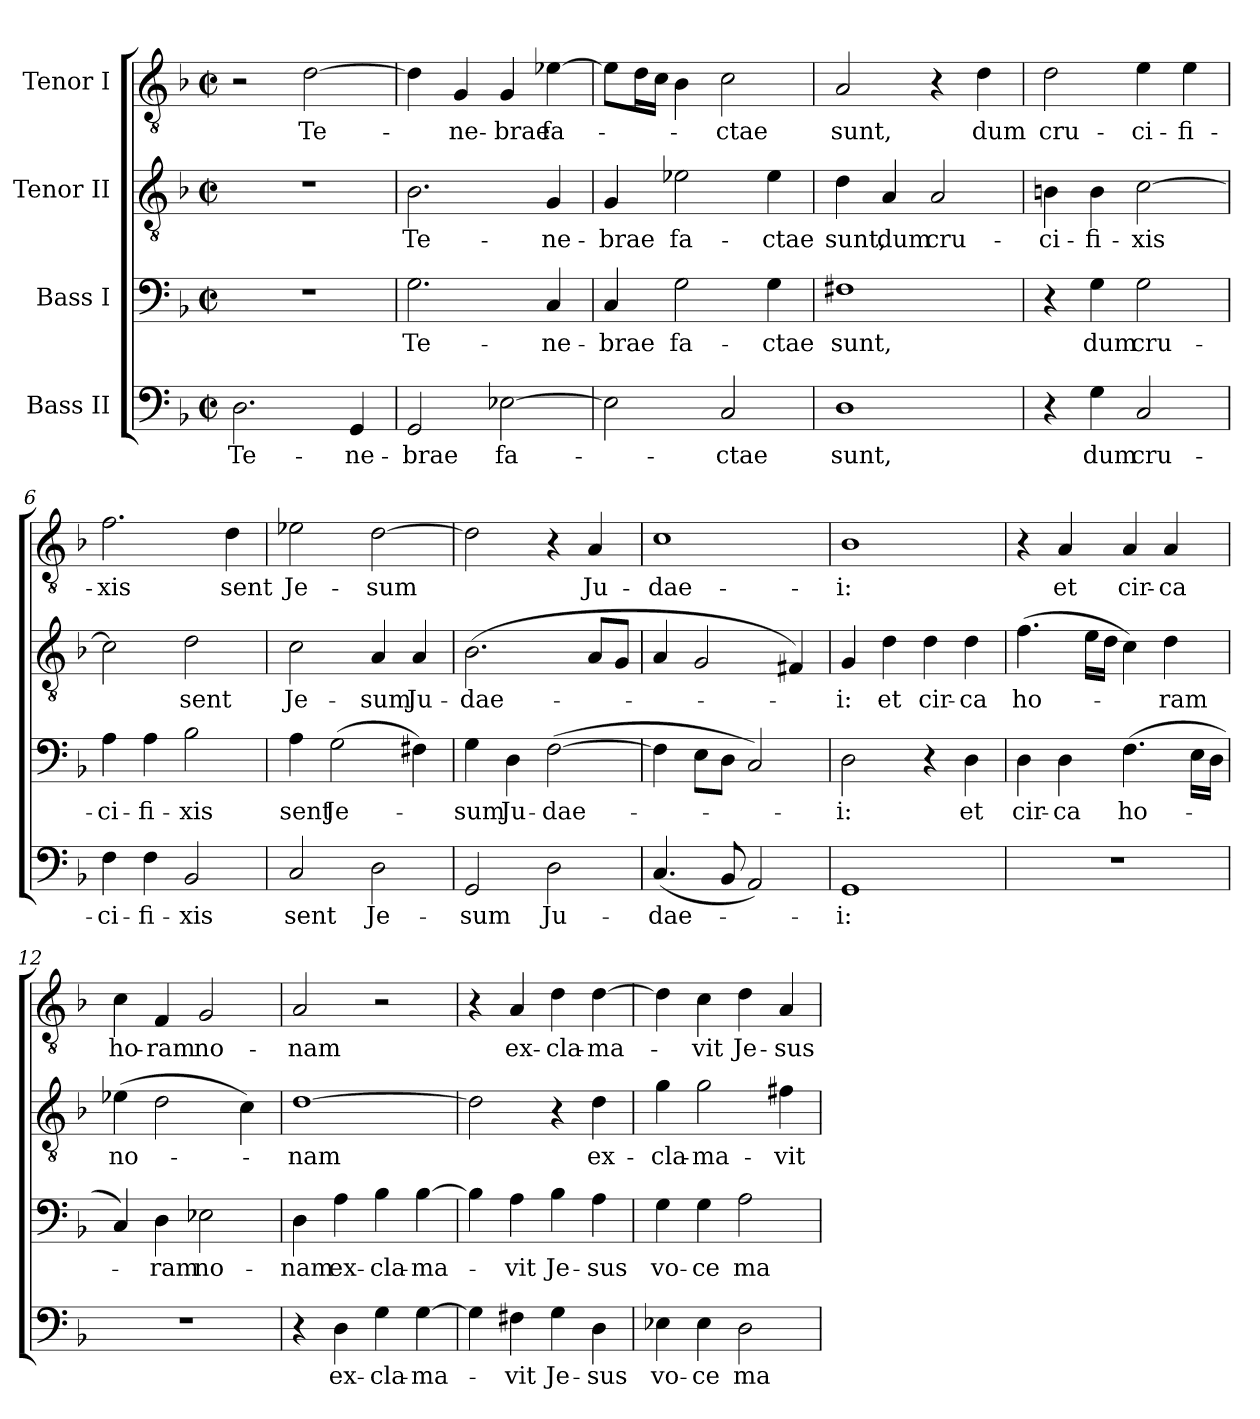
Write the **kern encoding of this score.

**kern	**text	**kern	**text	**kern	**text	**kern	**text
*part4	*part4	*part3	*part3	*part2	*part2	*part1	*part1
*staff4	*staff4	*staff3	*staff3	*staff2	*staff2	*staff1	*staff1
*I"Bass II	*	*I"Bass I	*	*I"Tenor II	*	*I"Tenor I	*
*clefF4	*	*clefF4	*	*clefGv2	*	*clefGv2	*
*k[b-]	*	*k[b-]	*	*k[b-]	*	*k[b-]	*
*F:	*	*F:	*	*F:	*	*F:	*
*M2/2	*	*M2/2	*	*M2/2	*	*M2/2	*
*met(c|)	*	*met(c|)	*	*met(c|)	*	*met(c|)	*
=1	=1	=1	=1	=1	=1	=1	=1
!	!LO:LY:b	!	!	!	!	!	!
2.D\	Te-	1r	.	1r	.	2r	.
!	!	!	!	!	!	!	!LO:LY:b
.	.	.	.	.	.	[2d\	Te-
!	!LO:LY:b	!	!	!	!	!	!
4GG/	-ne-	.	.	.	.	.	.
=2	=2	=2	=2	=2	=2	=2	=2
!	!LO:LY:b	!	!LO:LY:b	!	!LO:LY:b	!	!
2GG/	-brae	2.G\	Te-	2.B-\	Te-	4d\]	.
!	!	!	!	!	!	!	!LO:LY:b
.	.	.	.	.	.	4G/	-ne-
!	!LO:LY:b	!	!	!	!	!	!LO:LY:b
[2E-X\	fa-	.	.	.	.	4G/	-brae
!	!	!	!LO:LY:b	!	!LO:LY:b	!	!LO:LY:b
.	.	4C/	-ne-	4G/	-ne-	[4e-X\	fa-
=3	=3	=3	=3	=3	=3	=3	=3
!	!	!	!LO:LY:b	!	!LO:LY:b	!	!
2E-\]	.	4C/	-brae	4G/	-brae	8e-\L]	.
.	.	.	.	.	.	16d\L	.
.	.	.	.	.	.	16c\JJ	.
!	!	!	!LO:LY:b	!	!LO:LY:b	!	!
.	.	2G\	fa-	2e-X\	fa-	4B-\	.
!	!LO:LY:b	!	!	!	!	!	!LO:LY:b
2C/	-ctae	.	.	.	.	2c\	-ctae
!	!	!	!LO:LY:b	!	!LO:LY:b	!	!
.	.	4G\	-ctae	4e-\	-ctae	.	.
=4	=4	=4	=4	=4	=4	=4	=4
!	!LO:LY:b	!	!LO:LY:b	!	!LO:LY:b	!	!LO:LY:b
1D	sunt,	1F#X	sunt,	4d\	sunt,	2A/	sunt,
!	!	!	!	!	!LO:LY:b	!	!
.	.	.	.	4A/	dum	.	.
!	!	!	!	!	!LO:LY:b	!	!
.	.	.	.	2A/	cru-	4r	.
!	!	!	!	!	!	!	!LO:LY:b
.	.	.	.	.	.	4d\	dum
=5	=5	=5	=5	=5	=5	=5	=5
!	!	!	!	!	!LO:LY:b	!	!LO:LY:b
4r	.	4r	.	4Bn\	-ci-	2d\	cru-
!	!LO:LY:b	!	!LO:LY:b	!	!LO:LY:b	!	!
4G\	dum	4G\	dum	4B\	-fi-	.	.
!	!LO:LY:b	!	!LO:LY:b	!	!LO:LY:b	!	!LO:LY:b
2C/	cru-	2G\	cru-	[2c\	-xis	4e\	-ci-
!	!	!	!	!	!	!	!LO:LY:b
.	.	.	.	.	.	4e\	-fi-
!!LO:LB:g=z
=6	=6	=6	=6	=6	=6	=6	=6
!	!LO:LY:b	!	!LO:LY:b	!	!	!	!LO:LY:b
4F\	-ci-	4A\	-ci-	2c\]	.	2.f\	-xis
!	!LO:LY:b	!	!LO:LY:b	!	!	!	!
4F\	-fi-	4A\	-fi-	.	.	.	.
!	!LO:LY:b	!	!LO:LY:b	!	!LO:LY:b	!	!
2BB-/	-xis	2B-\	-xis	2d\	sent	.	.
!	!	!	!	!	!	!	!LO:LY:b
.	.	.	.	.	.	4d\	sent
=7	=7	=7	=7	=7	=7	=7	=7
!	!LO:LY:b	!	!LO:LY:b	!	!LO:LY:b	!	!LO:LY:b
2C/	sent	4A\	sent	2c\	Je-	2e-X\	Je-
!	!	!	!LO:LY:b	!	!	!	!
.	.	(>2G\	Je-	.	.	.	.
!	!LO:LY:b	!	!	!	!LO:LY:b	!	!LO:LY:b
2D\	Je-	.	.	4A/	-sum	[2d\	-sum
!	!	!	!	!	!LO:LY:b	!	!
.	.	4F#X\)	.	4A/	Ju-	.	.
=8	=8	=8	=8	=8	=8	=8	=8
!	!LO:LY:b	!	!LO:LY:b	!	!LO:LY:b	!	!
2GG/	-sum	4G\	-sum	(>2.B-\	-dae-	2d\]	.
!	!	!	!LO:LY:b	!	!	!	!
.	.	4D\	Ju-	.	.	.	.
!	!LO:LY:b	!	!LO:LY:b	!	!	!	!
2D\	Ju-	(>[2F\	-dae-	.	.	4r	.
!	!	!	!	!	!	!	!LO:LY:b
.	.	.	.	8A/L	.	4A/	Ju-
.	.	.	.	8G/J	.	.	.
=9	=9	=9	=9	=9	=9	=9	=9
!	!LO:LY:b	!	!	!	!	!	!LO:LY:b
(<4.C/	-dae-	4F\]	.	4A/	.	1c	-dae-
.	.	8E\L	.	2G/	.	.	.
8BB-/	.	8D\J	.	.	.	.	.
2AA/)	.	2C/)	.	.	.	.	.
.	.	.	.	4F#X/)	.	.	.
=10	=10	=10	=10	=10	=10	=10	=10
!	!LO:LY:b	!	!LO:LY:b	!	!LO:LY:b	!	!LO:LY:b
1GG	-i:	2D\	-i:	4G/	-i:	1B-	-i:
!	!	!	!	!	!LO:LY:b	!	!
.	.	.	.	4d\	et	.	.
!	!	!	!	!	!LO:LY:b	!	!
.	.	4r	.	4d\	cir-	.	.
!	!	!	!LO:LY:b	!	!LO:LY:b	!	!
.	.	4D\	et	4d\	-ca	.	.
!!LO:PB:g=z
=11	=11	=11	=11	=11	=11	=11	=11
!	!	!	!LO:LY:b	!	!LO:LY:b	!	!
1r	.	4D\	cir-	(>4.f\	ho-	4r	.
!	!	!	!LO:LY:b	!	!	!	!LO:LY:b
.	.	4D\	-ca	.	.	4A/	et
.	.	.	.	16e\LL	.	.	.
.	.	.	.	16d\JJ	.	.	.
!	!	!	!LO:LY:b	!	!	!	!LO:LY:b
.	.	(>4.F\	ho-	4c\)	.	4A/	cir-
!	!	!	!	!	!LO:LY:b	!	!LO:LY:b
.	.	.	.	4d\	-ram	4A/	-ca
.	.	16E\LL	.	.	.	.	.
.	.	16D\JJ	.	.	.	.	.
=12	=12	=12	=12	=12	=12	=12	=12
!	!	!	!	!	!LO:LY:b	!	!LO:LY:b
1r	.	4C/)	.	(>4e-X\	no-	4c\	ho-
!	!	!	!LO:LY:b	!	!	!	!LO:LY:b
.	.	4D\	-ram	2d\	.	4F/	-ram
!	!	!	!LO:LY:b	!	!	!	!LO:LY:b
.	.	2E-X\	no-	.	.	2G/	no-
.	.	.	.	4c\)	.	.	.
=13	=13	=13	=13	=13	=13	=13	=13
!	!	!	!LO:LY:b	!	!LO:LY:b	!	!LO:LY:b
4r	.	4D\	-nam	[1d	-nam	2A/	-nam
!	!LO:LY:b	!	!LO:LY:b	!	!	!	!
4D\	ex-	4A\	ex-	.	.	.	.
!	!LO:LY:b	!	!LO:LY:b	!	!	!	!
4G\	-cla-	4B-\	-cla-	.	.	2r	.
!	!LO:LY:b	!	!LO:LY:b	!	!	!	!
[4G\	-ma-	[4B-\	-ma-	.	.	.	.
=14	=14	=14	=14	=14	=14	=14	=14
4G\]	.	4B-\]	.	2d\]	.	4r	.
!	!LO:LY:b	!	!LO:LY:b	!	!	!	!LO:LY:b
4F#X\	-vit	4A\	-vit	.	.	4A/	ex-
!	!LO:LY:b	!	!LO:LY:b	!	!	!	!LO:LY:b
4G\	Je-	4B-\	Je-	4r	.	4d\	-cla-
!	!LO:LY:b	!	!LO:LY:b	!	!LO:LY:b	!	!LO:LY:b
4D\	-sus	4A\	-sus	4d\	ex-	[4d\	-ma-
=15	=15	=15	=15	=15	=15	=15	=15
!	!LO:LY:b	!	!LO:LY:b	!	!LO:LY:b	!	!
4E-X\	vo-	4G\	vo-	4g\	-cla-	4d\]	.
!	!LO:LY:b	!	!LO:LY:b	!	!LO:LY:b	!	!LO:LY:b
4E-\	-ce	4G\	-ce	2g\	-ma-	4c\	-vit
!	!LO:LY:b	!	!LO:LY:b	!	!	!	!LO:LY:b
2D\	ma-	2A\	ma-	.	.	4d\	Je-
!	!	!	!	!	!LO:LY:b	!	!LO:LY:b
.	.	.	.	4f#X\	-vit	4A/	-sus
=	=	=	=	=	=	=	=
*-	*-	*-	*-	*-	*-	*-	*-
